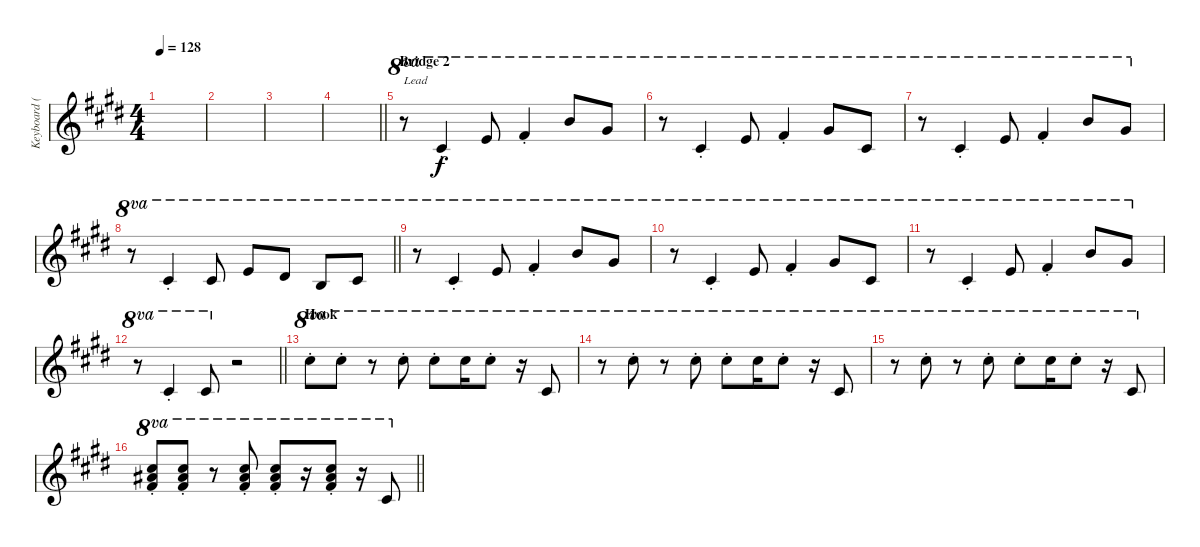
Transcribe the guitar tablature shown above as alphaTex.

\track ("Keyboard (Synth)" "Keyboard (") {instrument lead8bassandlead}
\staff {score}
\tuning (E4 B3 G3 D3 A2 E2) {hide}
\ts (4 4)
\tempo 128
\clef g2
\ks c#minor
|
|
|
\barLineRight lightlight
|
\section ("" "Bridge 2")
r.8{ot 8va txt "Lead" volume 9 instrument lead8bassandlead} 9.1{st}.4{ot 8va} 12.1.8{ot 8va} 14.1{st}.4{ot 8va} 19.1.8{ot 8va} 16.1.8{ot 8va} |
r.8{ot 8va} 9.1{st}.4{ot 8va} 12.1.8{ot 8va} 14.1{st}.4{ot 8va} 16.1.8{ot 8va} 14.2.8{ot 8va} |
r.8{ot 8va} 9.1{st}.4{ot 8va} 12.1.8{ot 8va} 14.1{st}.4{ot 8va} 19.1.8{ot 8va} 16.1.8{ot 8va} |
\barLineRight lightlight
r.8{ot 8va} 9.1{st}.4{ot 8va} 9.1.8{ot 8va} 12.1.8{ot 8va} 16.2.8{ot 8va} 12.2.8{ot 8va} 14.2.8{ot 8va} |
r.8{ot 8va} 9.1{st}.4{ot 8va} 12.1.8{ot 8va} 14.1{st}.4{ot 8va} 19.1.8{ot 8va} 16.1.8{ot 8va} |
r.8{ot 8va} 9.1{st}.4{ot 8va} 12.1.8{ot 8va} 14.1{st}.4{ot 8va} 16.1.8{ot 8va} 14.2.8{ot 8va} |
r.8{ot 8va} 9.1{st}.4{ot 8va} 12.1.8{ot 8va} 14.1{st}.4{ot 8va} 19.1.8{ot 8va} 16.1.8{ot 8va} |
\barLineRight lightlight
r.8{ot 8va} 9.1{st}.4{ot 8va} 9.1.8{ot 8va} r.2 |
\section ("" "Hook")
21.1{st}.8{ot 8va} 21.1{st}.8{ot 8va} r.8{ot 8va} 21.1{st}.8{ot 8va} 21.1{st}.8{ot 8va} 21.1.16{ot 8va} 21.1{st}.8{ot 8va} r.16{ot 8va} 9.1.8{ot 8va} |
r.8{ot 8va} 21.1{st}.8{ot 8va} r.8{ot 8va} 21.1{st}.8{ot 8va} 21.1{st}.8{ot 8va} 21.1.16{ot 8va} 21.1{st}.8{ot 8va} r.16{ot 8va} 9.1.8{ot 8va} |
r.8{ot 8va} 21.1{st}.8{ot 8va} r.8{ot 8va} 21.1{st}.8{ot 8va} 21.1{st}.8{ot 8va} 21.1.16{ot 8va} 21.1{st}.8{ot 8va} r.16{ot 8va} 9.1.8{ot 8va} |
\barLineRight lightlight
(21.1{st} 23.2{st} 23.3{st}).8{ot 8va} (21.1{st} 23.2{st} 23.3{st}).8{ot 8va} r.8{ot 8va} (21.1{st} 23.2{st} 23.3{st}).8{ot 8va} (21.1{st} 23.2{st} 23.3{st}).8{ot 8va} r.16{ot 8va} (21.1{st} 23.2{st} 23.3{st}).8{ot 8va} r.16{ot 8va} 23.4.8{ot 8va}
